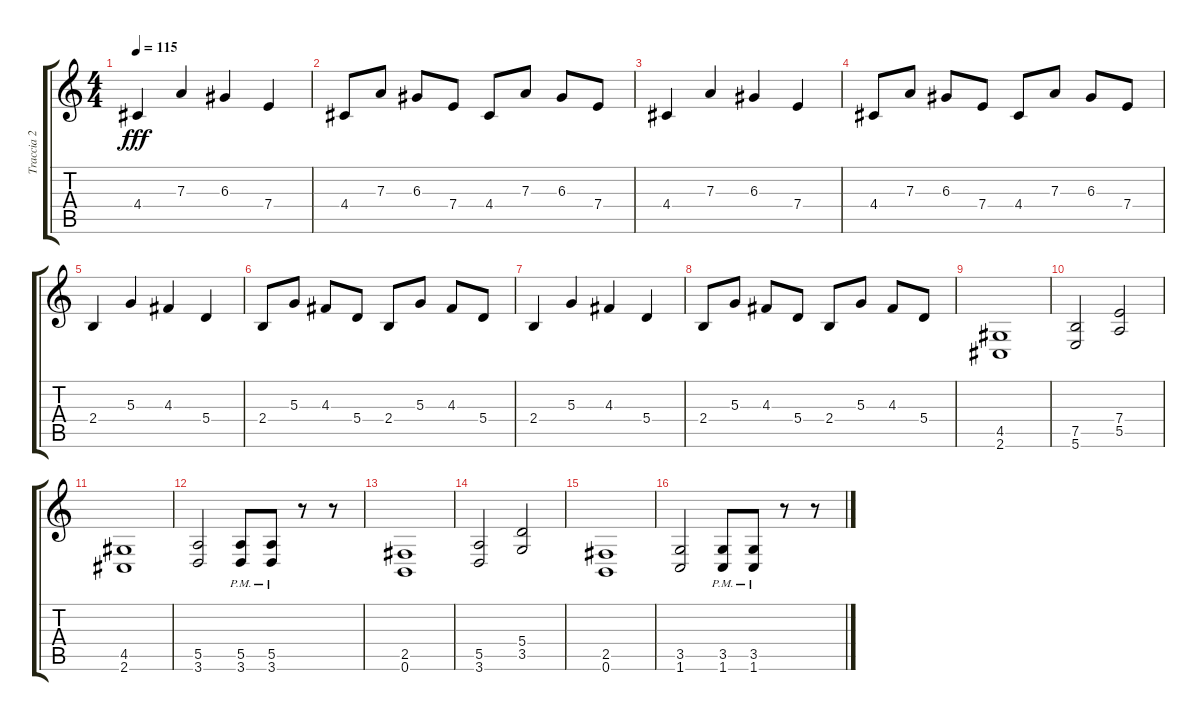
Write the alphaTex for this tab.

\track ("Traccia 2" "Traccia 2") {instrument overdrivenguitar}
\staff {score tabs}
\tuning (B3 Gb3 D3 A2 E2 B1) {hide}
\ts (4 4)
\tempo 115
\clef g2
\ks c
4.4.4{dy fff} 7.3.4 6.3.4 7.4.4 |
4.4.8 7.3.8 6.3.8 7.4.8 4.4.8 7.3.8 6.3.8 7.4.8 |
4.4.4 7.3.4 6.3.4 7.4.4 |
4.4.8 7.3.8 6.3.8 7.4.8 4.4.8 7.3.8 6.3.8 7.4.8 |
2.4.4 5.3.4 4.3.4 5.4.4 |
2.4.8 5.3.8 4.3.8 5.4.8 2.4.8 5.3.8 4.3.8 5.4.8 |
2.4.4 5.3.4 4.3.4 5.4.4 |
2.4.8 5.3.8 4.3.8 5.4.8 2.4.8 5.3.8 4.3.8 5.4.8 |
(4.5 2.6).1 |
(7.5 5.6).2 (7.4 5.5).2 |
(4.5 2.6).1 |
(5.5 3.6).2 (5.5{pm} 3.6{pm}).8 (5.5{pm} 3.6{pm}).8 r.8 r.8 |
(2.5 0.6).1 |
(5.5 3.6).2 (5.4 3.5).2 |
(2.5 0.6).1 |
(3.5 1.6).2 (3.5{pm} 1.6{pm}).8 (3.5{pm} 1.6{pm}).8 r.8 r.8
